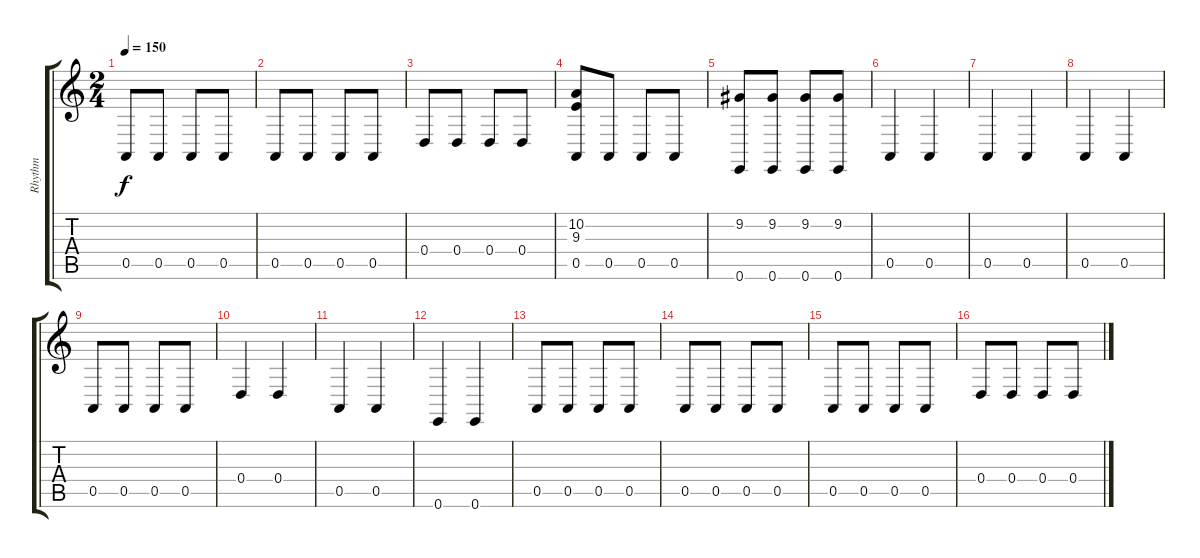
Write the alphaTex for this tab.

\track ("Rhythm" "Rhythm") {instrument acousticgrandpiano}
\staff {score tabs}
\tuning (E4 B3 G3 D3 A2 E2) {hide}
\ts (2 4)
\tempo 150
\clef g2
\ks c
0.5.8{dy f} 0.5.8 0.5.8 0.5.8 |
0.5.8 0.5.8 0.5.8 0.5.8 |
0.4.8 0.4.8 0.4.8 0.4.8 |
(10.2 9.3 0.5).8 0.5.8 0.5.8 0.5.8 |
(9.2 0.6).8 (9.2 0.6).8 (9.2 0.6).8 (9.2 0.6).8 |
0.5.4 0.5.4 |
0.5.4 0.5.4 |
0.5.4 0.5.4 |
0.5.8 0.5.8 0.5.8 0.5.8 |
0.4.4 0.4.4 |
0.5.4 0.5.4 |
0.6.4 0.6.4 |
0.5.8 0.5.8 0.5.8 0.5.8 |
0.5.8 0.5.8 0.5.8 0.5.8 |
0.5.8 0.5.8 0.5.8 0.5.8 |
0.4.8 0.4.8 0.4.8 0.4.8
